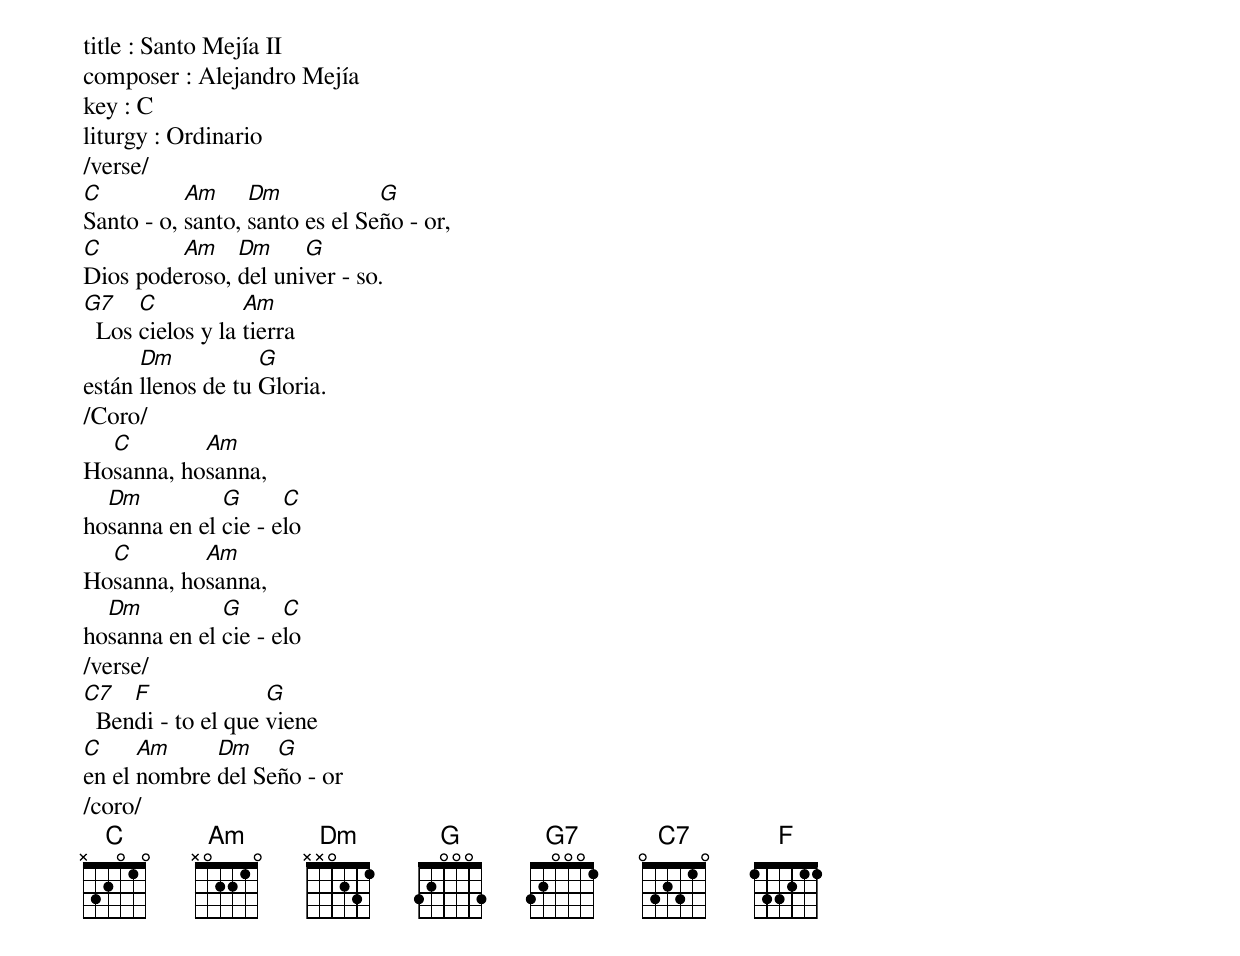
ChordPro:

title : Santo Mejía II
composer : Alejandro Mejía
key : C
liturgy : Ordinario
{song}
/verse/
[C]Santo - o, [Am]santo, [Dm]santo es el Se[G]ño - or,
[C]Dios pode[Am]roso, [Dm]del uni[G]ver - so.
[G7]  Los [C]cielos y la [Am]tierra
están [Dm]llenos de tu [G]Gloria.
/Coro/
Ho[C]sanna, ho[Am]sanna,
ho[Dm]sanna en el [G]cie - e[C]lo
Ho[C]sanna, ho[Am]sanna,
ho[Dm]sanna en el [G]cie - e[C]lo
/verse/
[C7]  Ben[F]di - to el que [G]viene
[C]en el [Am]nombre [Dm]del Se[G]ño - or
/coro/
